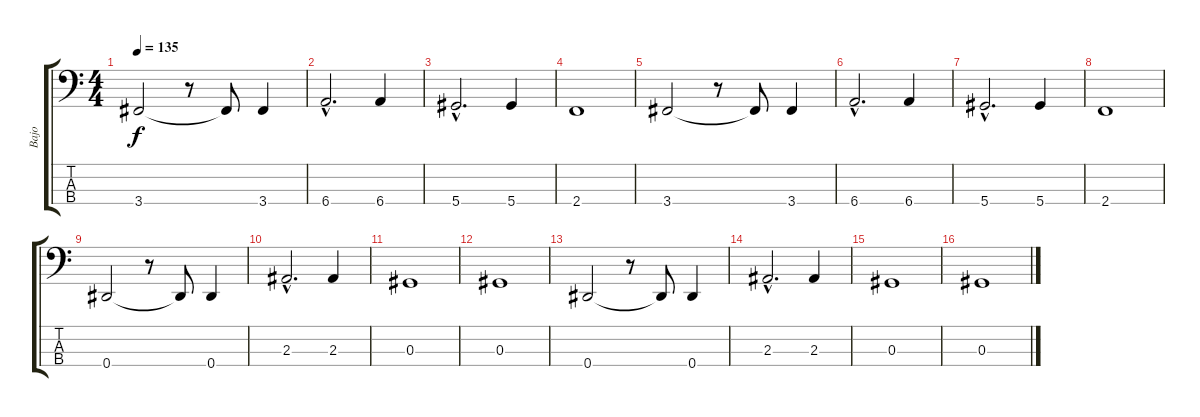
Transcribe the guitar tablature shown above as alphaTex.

\track ("Bajo" "Bajo") {instrument electricbassfinger}
\staff {score tabs}
\tuning (Gb2 Db2 Ab1 Eb1) {hide}
\ts (4 4)
\tempo 135
\clef f4
\ks c
3.4.2{dy f} r.8 3.4{t}.8 3.4.4 |
6.4{hac}.2{d} 6.4.4 |
5.4{hac}.2{d} 5.4.4 |
2.4.1 |
3.4.2 r.8 3.4{t}.8 3.4.4 |
6.4{hac}.2{d} 6.4.4 |
5.4{hac}.2{d} 5.4.4 |
2.4.1 |
0.4.2 r.8 0.4{t}.8 0.4.4 |
2.3{hac}.2{d} 2.3.4 |
0.3.1 |
0.3.1 |
0.4.2 r.8 0.4{t}.8 0.4.4 |
2.3{hac}.2{d} 2.3.4 |
0.3.1 |
0.3.1
